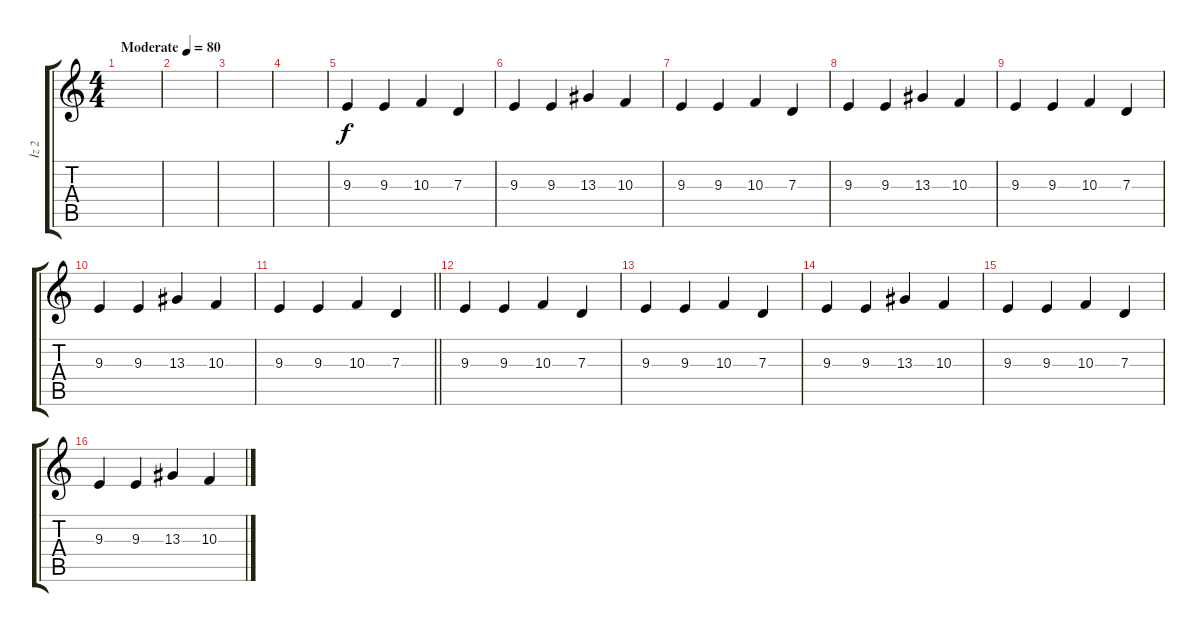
\track ("İz 2" "İz 2") {instrument sitar}
\staff {score tabs}
\tuning (E4 B3 G3 D3 A2 E2) {hide}
\ts (4 4)
\tempo (80 "Moderate")
\clef g2
\ks c
|
|
|
|
9.3.4 9.3.4 10.3.4 7.3.4 |
9.3.4 9.3.4 13.3.4 10.3.4 |
9.3.4 9.3.4 10.3.4 7.3.4 |
9.3.4 9.3.4 13.3.4 10.3.4 |
9.3.4 9.3.4 10.3.4 7.3.4 |
9.3.4 9.3.4 13.3.4 10.3.4 |
\barLineRight lightlight
9.3.4 9.3.4 10.3.4 7.3.4 |
\section ("" "")
9.3.4 9.3.4 10.3.4 7.3.4 |
9.3.4 9.3.4 10.3.4 7.3.4 |
9.3.4 9.3.4 13.3.4 10.3.4 |
9.3.4 9.3.4 10.3.4 7.3.4 |
9.3.4 9.3.4 13.3.4 10.3.4
